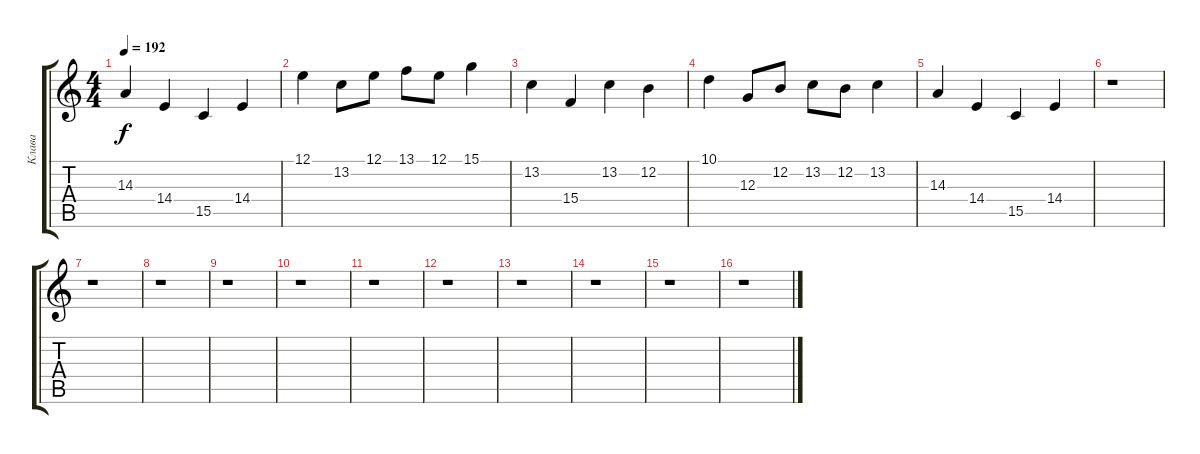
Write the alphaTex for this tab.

\track ("Клава" "Клава") {instrument brasssection}
\staff {score tabs}
\tuning (E4 B3 G3 D3 A2 E2) {hide}
\ts (4 4)
\tempo 192
\clef g2
\ks c
14.3.4{dy f} 14.4.4 15.5.4 14.4.4 |
12.1.4 13.2.8 12.1.8 13.1.8 12.1.8 15.1.4 |
13.2.4 15.4.4 13.2.4 12.2.4 |
10.1.4 12.3.8 12.2.8 13.2.8 12.2.8 13.2.4 |
14.3.4 14.4.4 15.5.4 14.4.4 |
r.1 |
r.1 |
r.1 |
r.1 |
r.1 |
r.1 |
r.1 |
r.1 |
r.1 |
r.1 |
r.1
